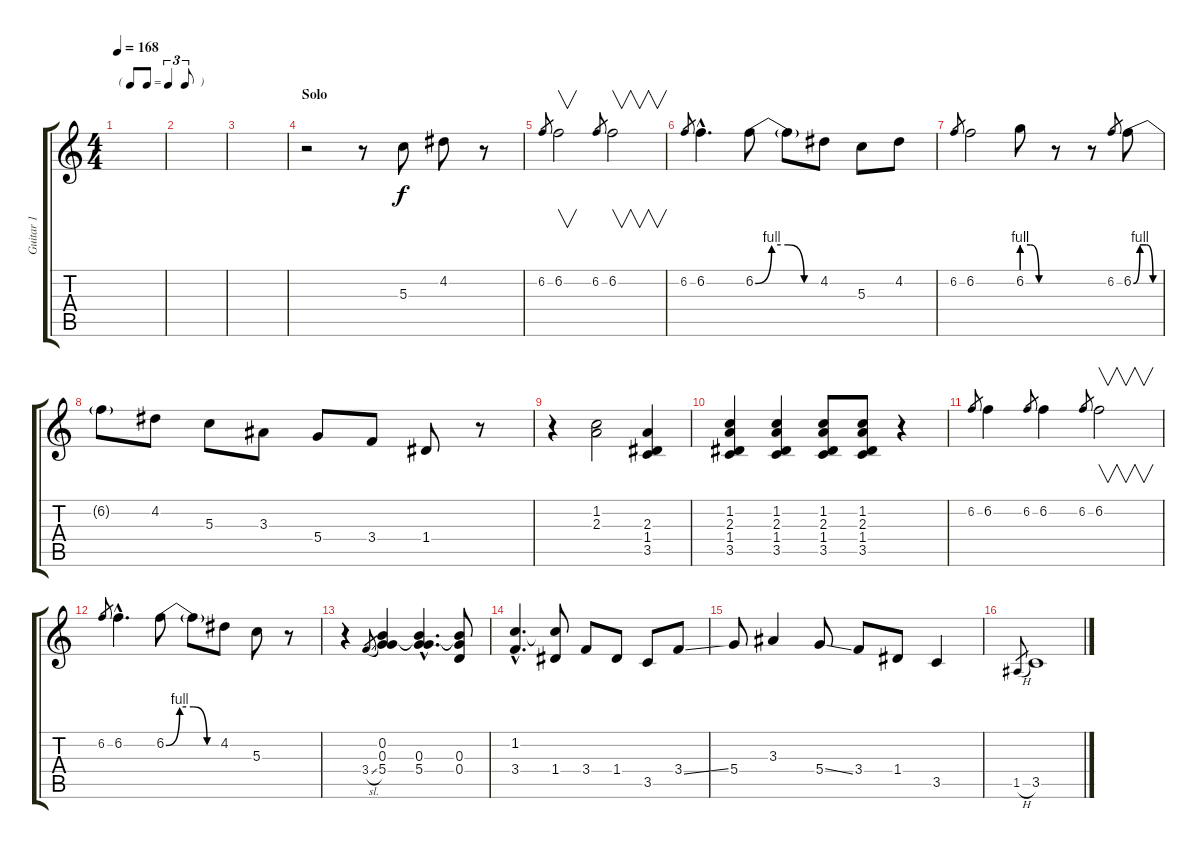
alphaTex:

\track ("Guitar 1" "Guitar 1") {instrument electricguitarjazz}
\staff {score tabs}
\tuning (E4 B3 G3 D3 A2 E2) {hide}
\ts (4 4)
\tf triplet8th
\tempo 168
\clef g2
\ks c
|
|
|
\section ("" "Solo")
r.2 r.8 5.3.8 4.2.8 r.8 |
6.2.8{gr} 6.2.2{v} 6.2.8{gr} 6.2.2{v} |
6.2.8{gr} 6.2{hac}.4{d} 6.2{be (custom 0 0 15 4 30 4 45 0 60 0)}.8 6.2{t}.8 4.2.8 5.3.8 4.2.8 |
6.2.8{gr} 6.2.2 6.2{be (custom 0 4 20 4 40 0 60 0)}.8 r.8 r.8 6.2.8{gr} 6.2{be (custom 0 0 15 4 30 4 45 0 60 0)}.8 |
6.2{t}.8 4.2.8 5.3.8 3.3.8 5.4.8 3.4.8 1.4.8 r.8 |
r.4 (1.2 2.3).2 (2.3 1.4 3.5).4 |
(1.2 2.3 1.4 3.5).4 (1.2 2.3 1.4 3.5).4 (1.2 2.3 1.4 3.5).8 (1.2 2.3 1.4 3.5).8 r.4 |
6.2.8{gr} 6.2.4 6.2.8{gr} 6.2.4 6.2.8{gr} 6.2.2{v} |
6.2.8{gr} 6.2{hac}.4{d} 6.2{be (custom 0 0 15 4 30 4 45 0 60 0)}.8 6.2{t}.8 4.2.8 5.3.8 r.8 |
r.4 3.4{sl}.8{gr} (0.2 0.3 5.4).4 (0.2{hac t} 0.3{hac} 5.4{hac}).4{d} (0.2{t} 0.3 0.4).8 |
(1.2{hac} 3.4{hac}).4{d} (1.2{t} 1.4).8 3.4.8 1.4.8 3.5.8 3.4{ss}.8 |
5.4.8 3.3.4 5.4{ss}.8 3.4.8 1.4.8 3.5.4 |
1.5{h}.8{gr} 3.5.1
